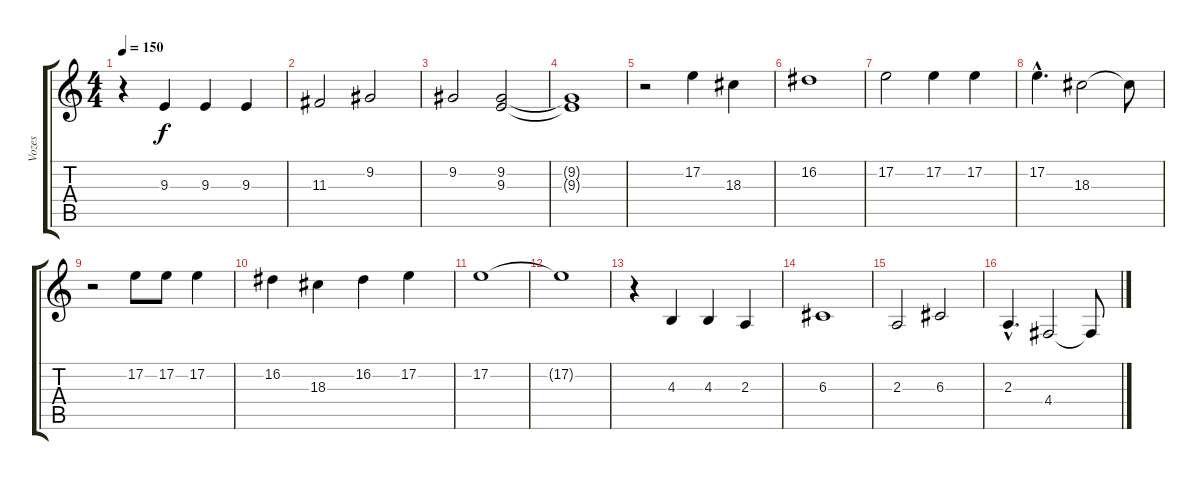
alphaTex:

\track ("Vozes" "Vozes") {instrument synthvoice}
\staff {score tabs}
\tuning (E4 B3 G3 D3 A2 E2) {hide}
\ts (4 4)
\tempo 150
\clef g2
\ks c
r.4{dy f} 9.3.4 9.3.4 9.3.4 |
11.3.2 9.2.2 |
9.2.2 (9.2 9.3).2 |
(9.2{t} 9.3{t}).1 |
r.2 17.2.4 18.3.4 |
16.2.1 |
17.2.2 17.2.4 17.2.4 |
17.2{hac}.4{d} 18.3.2 18.3{t}.8 |
r.2 17.2.8 17.2.8 17.2.4 |
16.2.4 18.3.4 16.2.4 17.2.4 |
17.2.1 |
17.2{t}.1 |
r.4 4.3.4 4.3.4 2.3.4 |
6.3.1 |
2.3.2 6.3.2 |
2.3{hac}.4{d} 4.4.2 4.4{t}.8
